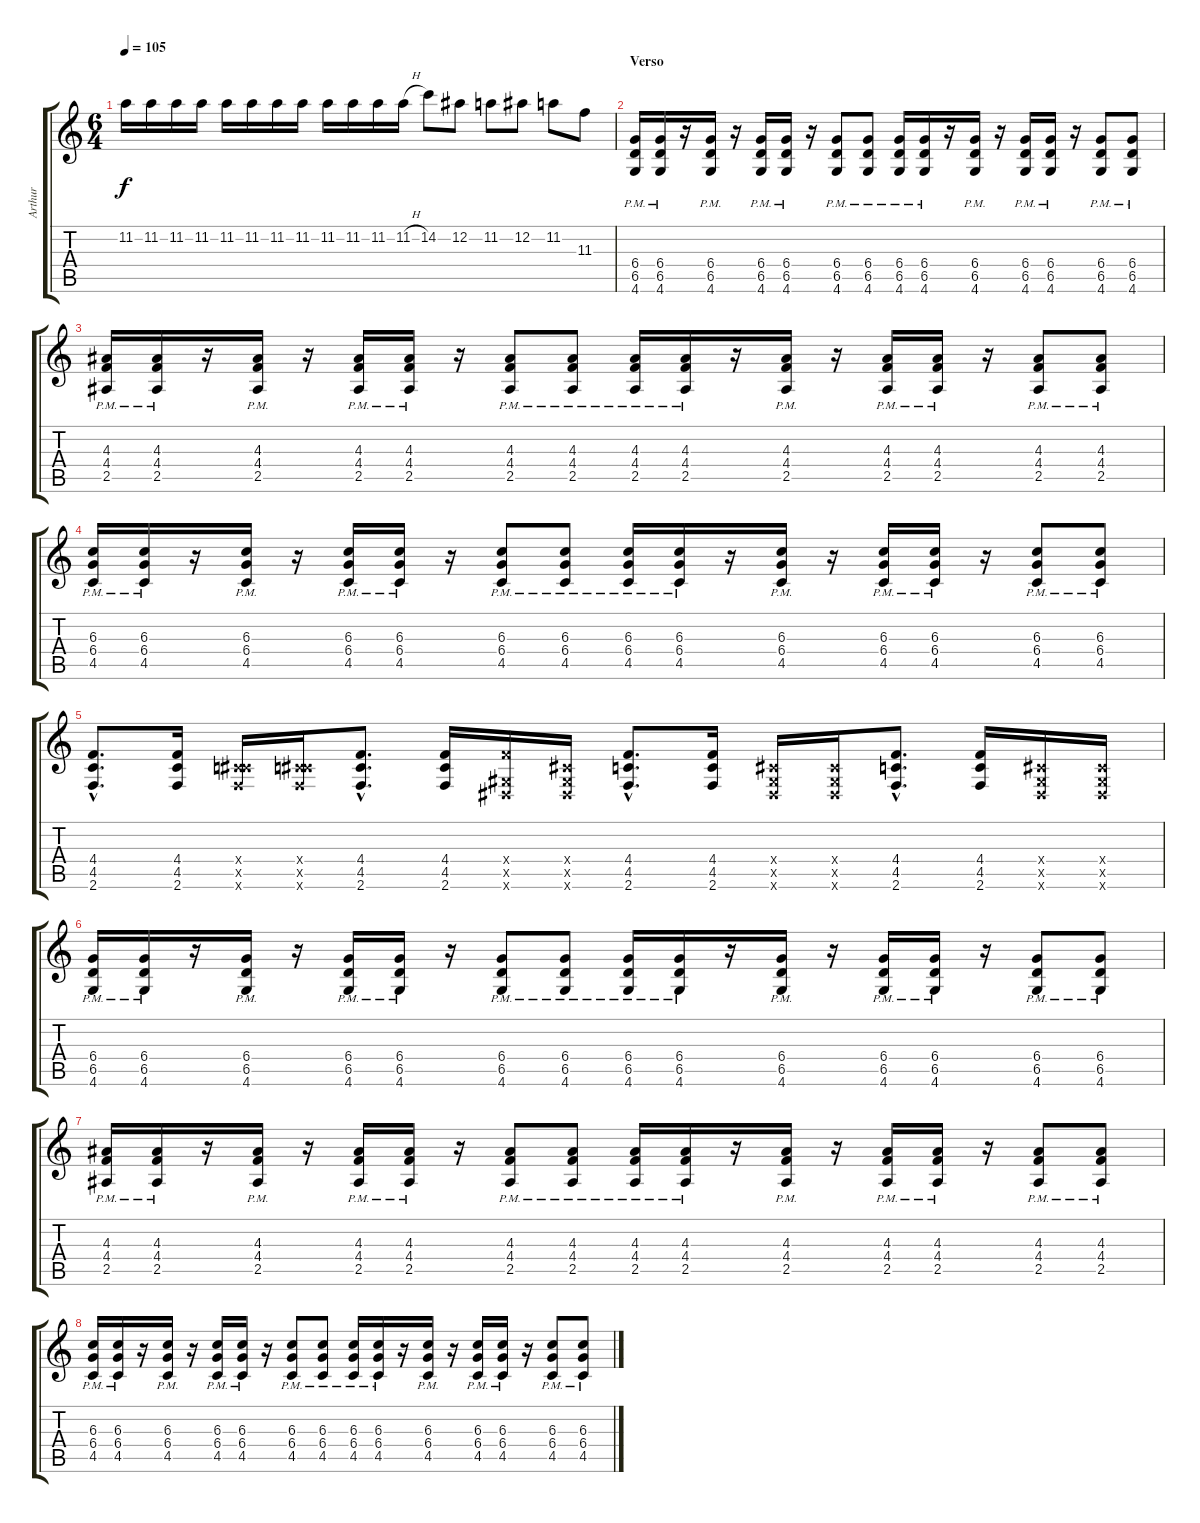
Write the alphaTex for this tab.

\track ("Arthur" "Arthur") {instrument distortionguitar}
\staff {score tabs}
\tuning (Eb4 Bb3 Gb3 Db3 Ab2 Eb2) {hide}
\ts (6 4)
\tempo 105
\clef g2
\ks c
11.2.16{dy f} 11.2.16 11.2.16 11.2.16 11.2.16 11.2.16 11.2.16 11.2.16 11.2.16 11.2.16 11.2.16 11.2{h}.16 14.2.8 12.2.8 11.2.8 12.2.8 11.2.8 11.3.8 |
\section ("" "Verso")
(6.4{pm} 6.5{pm} 4.6{pm}).16 (6.4{pm} 6.5{pm} 4.6{pm}).16 r.16 (6.4{pm} 6.5{pm} 4.6{pm}).16 r.16 (6.4{pm} 6.5{pm} 4.6{pm}).16 (6.4{pm} 6.5{pm} 4.6{pm}).16 r.16 (6.4{pm} 6.5{pm} 4.6{pm}).8 (6.4{pm} 6.5{pm} 4.6{pm}).8 (6.4{pm} 6.5{pm} 4.6{pm}).16 (6.4{pm} 6.5{pm} 4.6{pm}).16 r.16 (6.4{pm} 6.5{pm} 4.6{pm}).16 r.16 (6.4{pm} 6.5{pm} 4.6{pm}).16 (6.4{pm} 6.5 4.6{pm}).16 r.16 (6.4{pm} 6.5{pm} 4.6{pm}).8 (6.4{pm} 6.5{pm} 4.6{pm}).8 |
(4.3{pm} 4.4{pm} 2.5{pm}).16 (4.3{pm} 4.4{pm} 2.5{pm}).16 r.16 (4.3{pm} 4.4{pm} 2.5{pm}).16 r.16 (4.3{pm} 4.4{pm} 2.5{pm}).16 (4.3{pm} 4.4{pm} 2.5{pm}).16 r.16 (4.3{pm} 4.4{pm} 2.5{pm}).8 (4.3{pm} 4.4{pm} 2.5{pm}).8 (4.3{pm} 4.4{pm} 2.5{pm}).16 (4.3{pm} 4.4{pm} 2.5{pm}).16 r.16 (4.3{pm} 4.4{pm} 2.5{pm}).16 r.16 (4.3{pm} 4.4{pm} 2.5{pm}).16 (4.3{pm} 4.4{pm} 2.5).16 r.16 (4.3{pm} 4.4{pm} 2.5{pm}).8 (4.3{pm} 4.4{pm} 2.5{pm}).8 |
(6.3{pm} 6.4{pm} 4.5{pm}).16 (6.3{pm} 6.4{pm} 4.5{pm}).16 r.16 (6.3{pm} 6.4{pm} 4.5{pm}).16 r.16 (6.3{pm} 6.4{pm} 4.5{pm}).16 (6.3{pm} 6.4{pm} 4.5{pm}).16 r.16 (6.3{pm} 6.4{pm} 4.5{pm}).8 (6.3{pm} 6.4{pm} 4.5{pm}).8 (6.3{pm} 6.4{pm} 4.5{pm}).16 (6.3{pm} 6.4{pm} 4.5{pm}).16 r.16 (6.3{pm} 6.4{pm} 4.5{pm}).16 r.16 (6.3{pm} 6.4{pm} 4.5{pm}).16 (6.3{pm} 6.4{pm} 4.5).16 r.16 (6.3{pm} 6.4{pm} 4.5{pm}).8 (6.3{pm} 6.4{pm} 4.5{pm}).8 |
(4.4{hac} 4.5{hac} 2.6{hac}).8{d} (4.4 4.5 2.6).16 (0.4{x} 4.5{x} 2.6{x}).16 (0.4{x} 4.5{x} 2.6{x}).16 (4.4{hac} 4.5{hac} 2.6{hac}).8{d} (4.4 4.5 2.6).16 (4.4{x} 0.5{x} 0.6{x}).16 (0.4{x} 0.5{x} 0.6{x}).16 (4.4{hac} 4.5{hac} 2.6{hac}).8{d} (4.4 4.5 2.6).16 (0.4{x} 0.5{x} 0.6{x}).16 (0.4{x} 0.5{x} 0.6{x}).16 (4.4{hac} 4.5{hac} 2.6{hac}).8{d} (4.4 4.5 2.6).16 (0.4{x} 0.5{x} 0.6{x}).16 (0.4{x} 0.5{x} 0.6{x}).16 |
(6.4{pm} 6.5{pm} 4.6{pm}).16 (6.4{pm} 6.5{pm} 4.6{pm}).16 r.16 (6.4{pm} 6.5{pm} 4.6{pm}).16 r.16 (6.4{pm} 6.5{pm} 4.6{pm}).16 (6.4{pm} 6.5{pm} 4.6{pm}).16 r.16 (6.4{pm} 6.5{pm} 4.6{pm}).8 (6.4{pm} 6.5{pm} 4.6{pm}).8 (6.4{pm} 6.5{pm} 4.6{pm}).16 (6.4{pm} 6.5{pm} 4.6{pm}).16 r.16 (6.4{pm} 6.5{pm} 4.6{pm}).16 r.16 (6.4{pm} 6.5{pm} 4.6{pm}).16 (6.4{pm} 6.5 4.6{pm}).16 r.16 (6.4{pm} 6.5{pm} 4.6{pm}).8 (6.4{pm} 6.5{pm} 4.6{pm}).8 |
(4.3{pm} 4.4{pm} 2.5{pm}).16 (4.3{pm} 4.4{pm} 2.5{pm}).16 r.16 (4.3{pm} 4.4{pm} 2.5{pm}).16 r.16 (4.3{pm} 4.4{pm} 2.5{pm}).16 (4.3{pm} 4.4{pm} 2.5{pm}).16 r.16 (4.3{pm} 4.4{pm} 2.5{pm}).8 (4.3{pm} 4.4{pm} 2.5{pm}).8 (4.3{pm} 4.4{pm} 2.5{pm}).16 (4.3{pm} 4.4{pm} 2.5{pm}).16 r.16 (4.3{pm} 4.4{pm} 2.5{pm}).16 r.16 (4.3{pm} 4.4{pm} 2.5{pm}).16 (4.3{pm} 4.4{pm} 2.5).16 r.16 (4.3{pm} 4.4{pm} 2.5{pm}).8 (4.3{pm} 4.4{pm} 2.5{pm}).8 |
(6.3{pm} 6.4{pm} 4.5{pm}).16 (6.3{pm} 6.4{pm} 4.5{pm}).16 r.16 (6.3{pm} 6.4{pm} 4.5{pm}).16 r.16 (6.3{pm} 6.4{pm} 4.5{pm}).16 (6.3{pm} 6.4{pm} 4.5{pm}).16 r.16 (6.3{pm} 6.4{pm} 4.5{pm}).8 (6.3{pm} 6.4{pm} 4.5{pm}).8 (6.3{pm} 6.4{pm} 4.5{pm}).16 (6.3{pm} 6.4{pm} 4.5{pm}).16 r.16 (6.3{pm} 6.4{pm} 4.5{pm}).16 r.16 (6.3{pm} 6.4{pm} 4.5{pm}).16 (6.3{pm} 6.4{pm} 4.5).16 r.16 (6.3{pm} 6.4{pm} 4.5{pm}).8 (6.3{pm} 6.4{pm} 4.5{pm}).8
